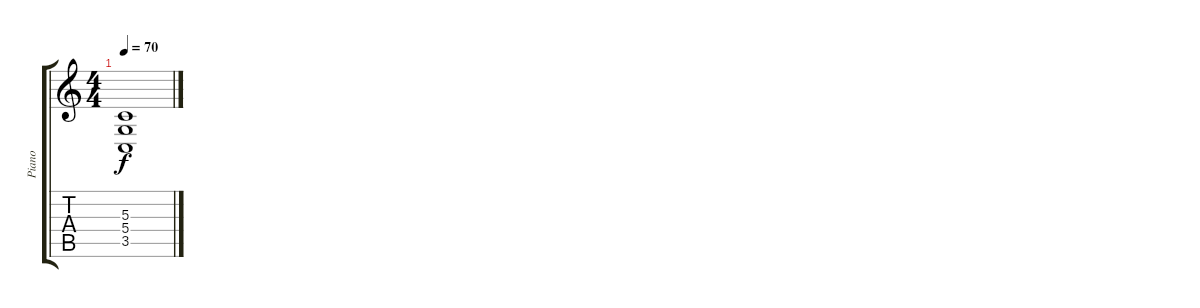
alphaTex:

\track ("Piano" "Piano") {instrument brightacousticpiano}
\staff {score tabs}
\tuning (E4 B3 G3 D3 A2 E2) {hide}
\ts (4 4)
\tempo 70
\clef g2
\ks c
(5.3 5.4 3.5).1{dy f}
